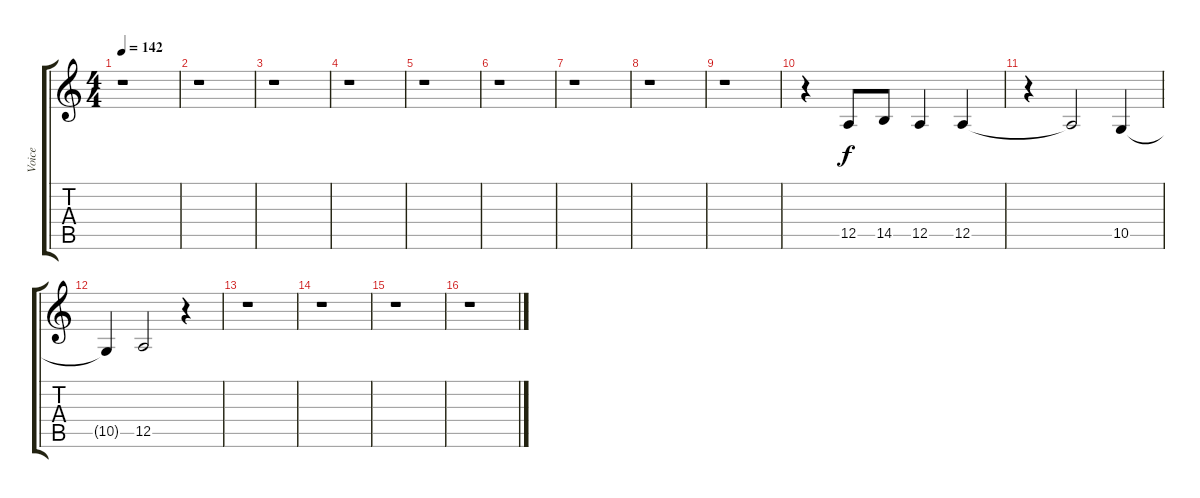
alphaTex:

\track ("Voice" "Voice") {instrument lead2sawtooth}
\staff {score tabs}
\tuning (E4 B3 G3 D3 A2 E2) {hide}
\ts (4 4)
\tempo 142
\clef g2
\ks c
r.1{dy f} |
r.1 |
r.1 |
r.1 |
r.1 |
r.1 |
r.1 |
r.1 |
r.1 |
r.4 12.5.8 14.5.8 12.5.4 12.5.4 |
r.4 12.5{t}.2 10.5.4 |
10.5{t}.4 12.5.2 r.4 |
r.1 |
r.1 |
r.1 |
r.1
